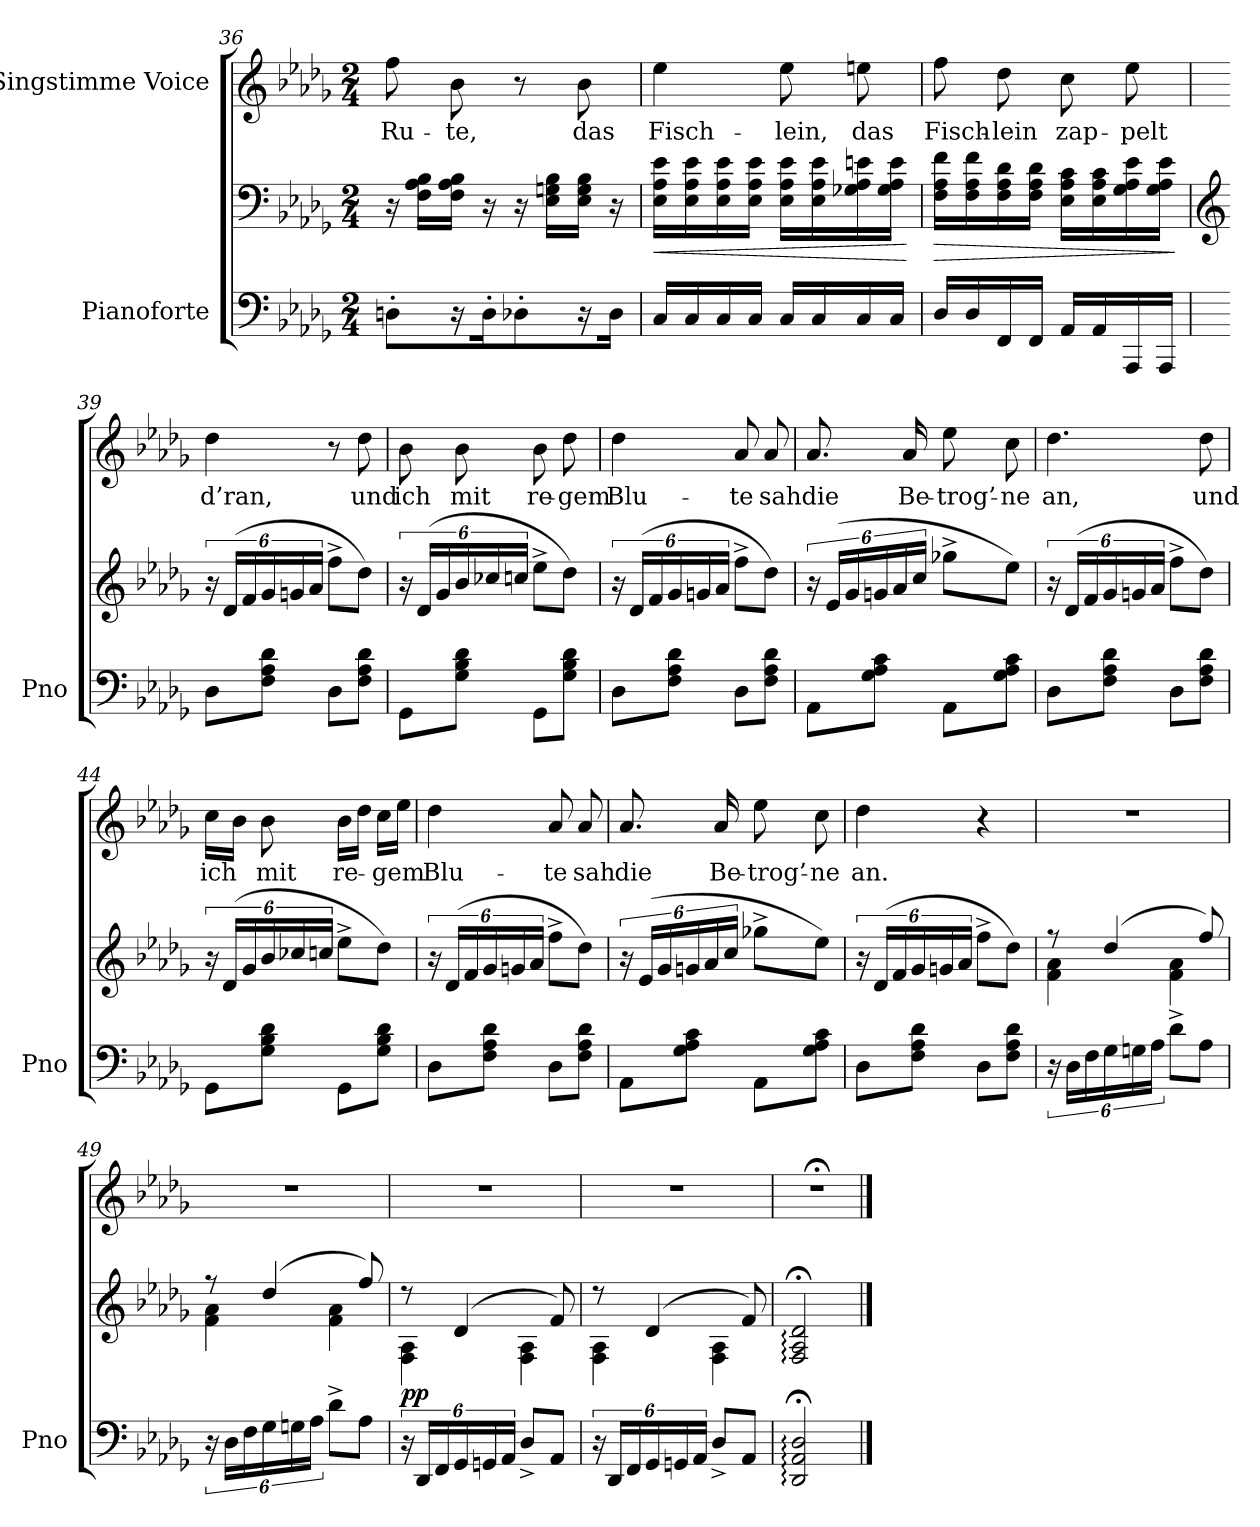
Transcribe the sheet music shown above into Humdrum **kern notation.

**kern	**kern	**dynam	**kern	**text
*part2	*part2	*part2	*part1	*part1
*staff3	*staff2	*staff2/3	*staff1	*staff1
*I"Pianoforte	*	*	*I"Singstimme Voice	*
*I'Pno	*	*	*	*
*clefF4	*clefF4	*	*clefG2	*
*k[b-e-a-d-g-]	*k[b-e-a-d-g-]	*	*k[b-e-a-d-g-]	*
*M2/4	*M2/4	*	*M2/4	*
=36	=36	=36	=36	=36
!	!	!	!	!LO:LY:b
8Dn'\L	16r	.	8ff\	Ru-
.	16F\ 16A-\ 16B-\LL	.	.	.
!	!	!	!	!LO:LY:b
16r	16F\ 16A-\ 16B-\JJ	.	8b-\	-te,
16D'\JJ	16r	.	.	.
8D-X'\L	16r	.	8r	.
.	16E-\ 16Gn\ 16B-\LL	.	.	.
!	!	!	!	!LO:LY:b
16r	16E-\ 16G\ 16B-\JJ	.	8b-\	das
16D-\JJ	16r	.	.	.
!!LO:LB:g=z
=37	=37	=37	=37	=37
!	!	!LO:HP:b	!	!LO:LY:b
16C/LL	16E-\ 16A-\ 16e-\LL	<	4ee-\	Fisch-
16C/	16E-\ 16A-\ 16e-\	.	.	.
16C/	16E-\ 16A-\ 16e-\	.	.	.
16C/JJ	16E-\ 16A-\ 16e-\JJ	.	.	.
!	!	!	!	!LO:LY:b
16C/LL	16E-\ 16A-\ 16e-\LL	.	8ee-\	-lein,
16C/	16E-\ 16A-\ 16e-\	.	.	.
!	!	!	!	!LO:LY:b
16C/	16G-X\ 16A-\ 16en\	.	8een\	das
16C/JJ	16G-\ 16A-\ 16e\JJ	.	.	.
.	.	[	.	.
=38	=38	=38	=38	=38
!	!	!LO:HP:b	!	!LO:LY:b
16D-/LL	16F\ 16A-\ 16f\LL	>	8ff\	Fisch-
16D-/	16F\ 16A-\ 16f\	.	.	.
!	!	!	!	!LO:LY:b
16FF/	16F\ 16A-\ 16d-\	.	8dd-\	-lein
16FF/JJ	16F\ 16A-\ 16d-\JJ	.	.	.
!	!	!	!	!LO:LY:b
16AA-/LL	16E-\ 16A-\ 16c\LL	.	8cc\	zap-
16AA-/	16E-\ 16A-\ 16c\	.	.	.
!	!	!	!	!LO:LY:b
16AAA-/	16G-\ 16A-\ 16e-\	.	8ee-\	-pelt
16AAA-/JJ	16G-\ 16A-\ 16e-\JJ	.	.	.
.	.	]	.	.
=39	=39	=39	=39	=39
*	*clefG2	*	*	*
!	!	!	!	!LO:LY:b
8D-\L	24r	.	4dd-\	d’ran,
.	(24d-/LL	.	.	.
.	24f/	.	.	.
8F\ 8A-\ 8d-\J	24g-/	.	.	.
.	24gn/	.	.	.
.	24a-/JJ	.	.	.
8D-\L	8ff^\L	.	8r	.
!	!	!	!	!LO:LY:b
8F\ 8A-\ 8d-\J	8dd-\J)	.	8dd-\	und
=40	=40	=40	=40	=40
!	!	!	!	!LO:LY:b
8GG-\L	24r	.	8b-\	ich
.	(24d-/LL	.	.	.
.	24g-/	.	.	.
!	!	!	!	!LO:LY:b
8G-\ 8B-\ 8d-\J	24b-/	.	8b-\	mit
.	24cc-X/	.	.	.
.	24ccn/JJ	.	.	.
!	!	!	!	!LO:LY:b
8GG-\L	8ee-^\L	.	8b-\	re-
!	!	!	!	!LO:LY:b
8G-\ 8B-\ 8d-\J	8dd-\J)	.	8dd-\	-gem
!!LO:LB:g=z
=41	=41	=41	=41	=41
!	!	!	!	!LO:LY:b
8D-\L	24r	.	4dd-\	Blu-
.	(24d-/LL	.	.	.
.	24f/	.	.	.
8F\ 8A-\ 8d-\J	24g-/	.	.	.
.	24gn/	.	.	.
.	24a-/JJ	.	.	.
!	!	!	!	!LO:LY:b
8D-\L	8ff^\L	.	8a-/	-te
!	!	!	!	!LO:LY:b
8F\ 8A-\ 8d-\J	8dd-\J)	.	8a-/	sah
=42	=42	=42	=42	=42
!	!	!	!	!LO:LY:b
8AA-\L	24r	.	8.a-/	die
.	(24e-/LL	.	.	.
.	24g-/	.	.	.
8G-\ 8A-\ 8c\J	24gn/	.	.	.
.	24a-/	.	.	.
!	!	!	!	!LO:LY:b
.	.	.	16a-/	Be-
.	24cc/JJ	.	.	.
!	!	!	!	!LO:LY:b
8AA-\L	8gg-X^\L	.	8ee-\	-trog’-
!	!	!	!	!LO:LY:b
8G-\ 8A-\ 8c\J	8ee-\J)	.	8cc\	-ne
=43	=43	=43	=43	=43
!	!	!	!	!LO:LY:b
8D-\L	24r	.	4.dd-\	an,
.	(24d-/LL	.	.	.
.	24f/	.	.	.
8F\ 8A-\ 8d-\J	24g-/	.	.	.
.	24gn/	.	.	.
.	24a-/JJ	.	.	.
8D-\L	8ff^\L	.	.	.
!	!	!	!	!LO:LY:b
8F\ 8A-\ 8d-\J	8dd-\J)	.	8dd-\	und
=44	=44	=44	=44	=44
!	!	!	!	!LO:LY:b
8GG-\L	24r	.	16cc\LL	ich
.	(24d-/LL	.	.	.
.	.	.	16b-\JJ	.
.	24g-/	.	.	.
!	!	!	!	!LO:LY:b
8G-\ 8B-\ 8d-\J	24b-/	.	8b-\	mit
.	24cc-X/	.	.	.
.	24ccn/JJ	.	.	.
!	!	!	!	!LO:LY:b
8GG-\L	8ee-^\L	.	16b-\LL	re-
.	.	.	16dd-\JJ	.
!	!	!	!	!LO:LY:b
8G-\ 8B-\ 8d-\J	8dd-\J)	.	16cc\LL	-gem
.	.	.	16ee-\JJ	.
!!LO:LB:g=z
=45	=45	=45	=45	=45
!	!	!	!	!LO:LY:b
8D-\L	24r	.	4dd-\	Blu-
.	(24d-/LL	.	.	.
.	24f/	.	.	.
8F\ 8A-\ 8d-\J	24g-/	.	.	.
.	24gn/	.	.	.
.	24a-/JJ	.	.	.
!	!	!	!	!LO:LY:b
8D-\L	8ff^\L	.	8a-/	-te
!	!	!	!	!LO:LY:b
8F\ 8A-\ 8d-\J	8dd-\J)	.	8a-/	sah
=46	=46	=46	=46	=46
!	!	!	!	!LO:LY:b
8AA-\L	24r	.	8.a-/	die
.	(24e-/LL	.	.	.
.	24g-/	.	.	.
8G-\ 8A-\ 8c\J	24gn/	.	.	.
.	24a-/	.	.	.
!	!	!	!	!LO:LY:b
.	.	.	16a-/	Be-
.	24cc/JJ	.	.	.
!	!	!	!	!LO:LY:b
8AA-\L	8gg-X^\L	.	8ee-\	-trog’-
!	!	!	!	!LO:LY:b
8G-\ 8A-\ 8c\J	8ee-\J)	.	8cc\	-ne
=47	=47	=47	=47	=47
!	!	!	!	!LO:LY:b
8D-\L	24r	.	4dd-\	an.
.	(24d-/LL	.	.	.
.	24f/	.	.	.
8F\ 8A-\ 8d-\J	24g-/	.	.	.
.	24gn/	.	.	.
.	24a-/JJ	.	.	.
8D-\L	8ff^\L	.	4r	.
8F\ 8A-\ 8d-\J	8dd-\J)	.	.	.
=48	=48	=48	=48	=48
*	*^	*	*	*
24r	8r	4f\ 4a-\	.	2r	.
24D-\LL	.	.	.	.	.
24F\	.	.	.	.	.
24G-\	(4dd-/	.	.	.	.
24Gn\	.	.	.	.	.
24A-\JJ	.	.	.	.	.
8d-^<\L	.	4f\ 4a-\	.	.	.
8A-\J	8ff/)	.	.	.	.
!!LO:LB:g=z
=49	=49	=49	=49	=49	=49
24r	8r	4f\ 4a-\	.	2r	.
24D-\LL	.	.	.	.	.
24F\	.	.	.	.	.
24G-\	(4dd-/	.	.	.	.
24Gn\	.	.	.	.	.
24A-\JJ	.	.	.	.	.
8d-^<\L	.	4f\ 4a-\	.	.	.
8A-\J	8ff/)	.	.	.	.
=50	=50	=50	=50	=50	=50
!	!	!	!LO:DY:a=2	!	!
24r	8r	4F\ 4A-\	pp	2r	.
24DD-/LL	.	.	.	.	.
24FF/	.	.	.	.	.
24GG-/	(4d-/	.	.	.	.
24GGn/	.	.	.	.	.
24AA-/JJ	.	.	.	.	.
8D-^/L	.	4F\ 4A-\	.	.	.
8AA-/J	8f/)	.	.	.	.
=51	=51	=51	=51	=51	=51
24r	8r	4F\ 4A-\	.	2r	.
24DD-/LL	.	.	.	.	.
24FF/	.	.	.	.	.
24GG-/	(4d-/	.	.	.	.
24GGn/	.	.	.	.	.
24AA-/JJ	.	.	.	.	.
8D-^/L	.	4F\ 4A-\	.	.	.
8AA-/J	8f/)	.	.	.	.
*	*v	*v	*	*	*
=52	=52	=52	=52	=52
2DD-/:;< 2AA-/:;< 2D-/:;<	2F/:;< 2A-/:;< 2d-/:;<	.	2r;<	.
==	==	==	==	==
*-	*-	*-	*-	*-
